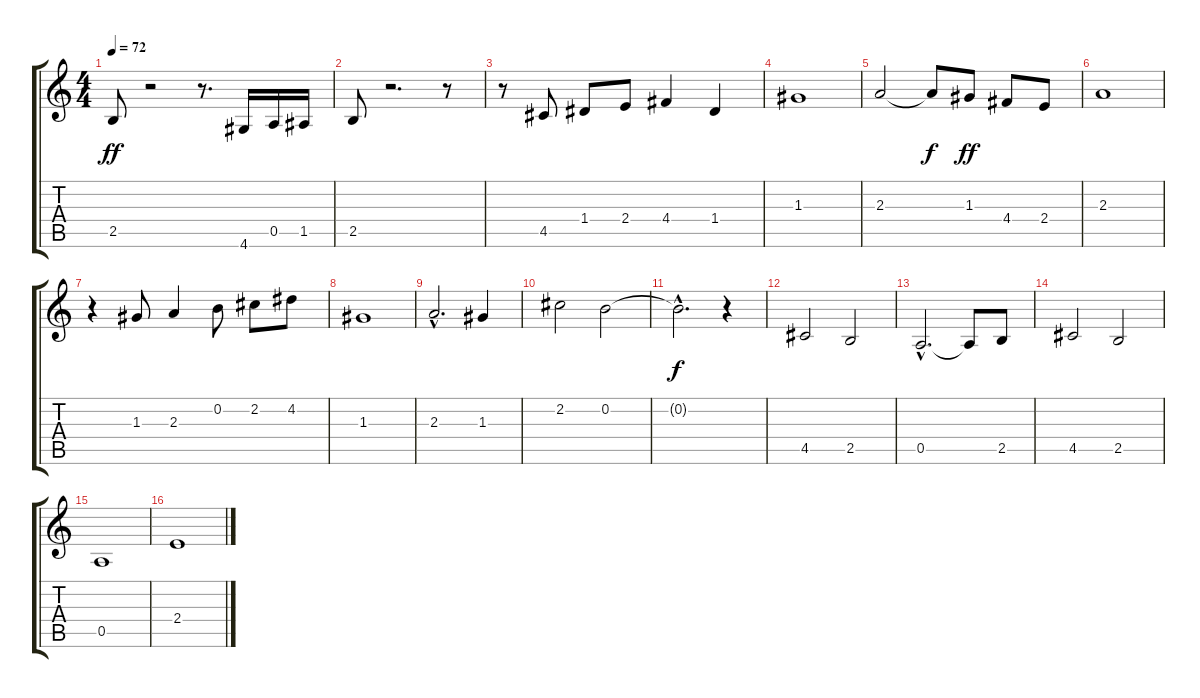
\track "" {instrument acousticguitarnylon}
\staff {score tabs}
\tuning (E4 B3 G3 D3 A2 E2) {hide}
\ts (4 4)
\tempo 72
\clef g2
\ks c
2.5.8{dy ff} r.2 r.8{d} 4.6.16 0.5.16 1.5.16 |
2.5.8 r.2{d} r.8 |
r.8 4.5.8 1.4.8 2.4.8 4.4.4 1.4.4 |
1.3.1 |
2.3.2 2.3{t}.8{dy f} 1.3.8{dy ff} 4.4.8 2.4.8 |
2.3.1 |
r.4 1.3.8 2.3.4 0.2.8 2.2.8 4.2.8 |
1.3.1 |
2.3{hac}.2{d} 1.3.4 |
2.2.2 0.2.2 |
0.2{hac t}.2{d dy f} r.4 |
4.5.2 2.5.2 |
0.5{hac}.2{d} 0.5{t}.8 2.5.8 |
4.5.2 2.5.2 |
0.5.1 |
2.4.1
